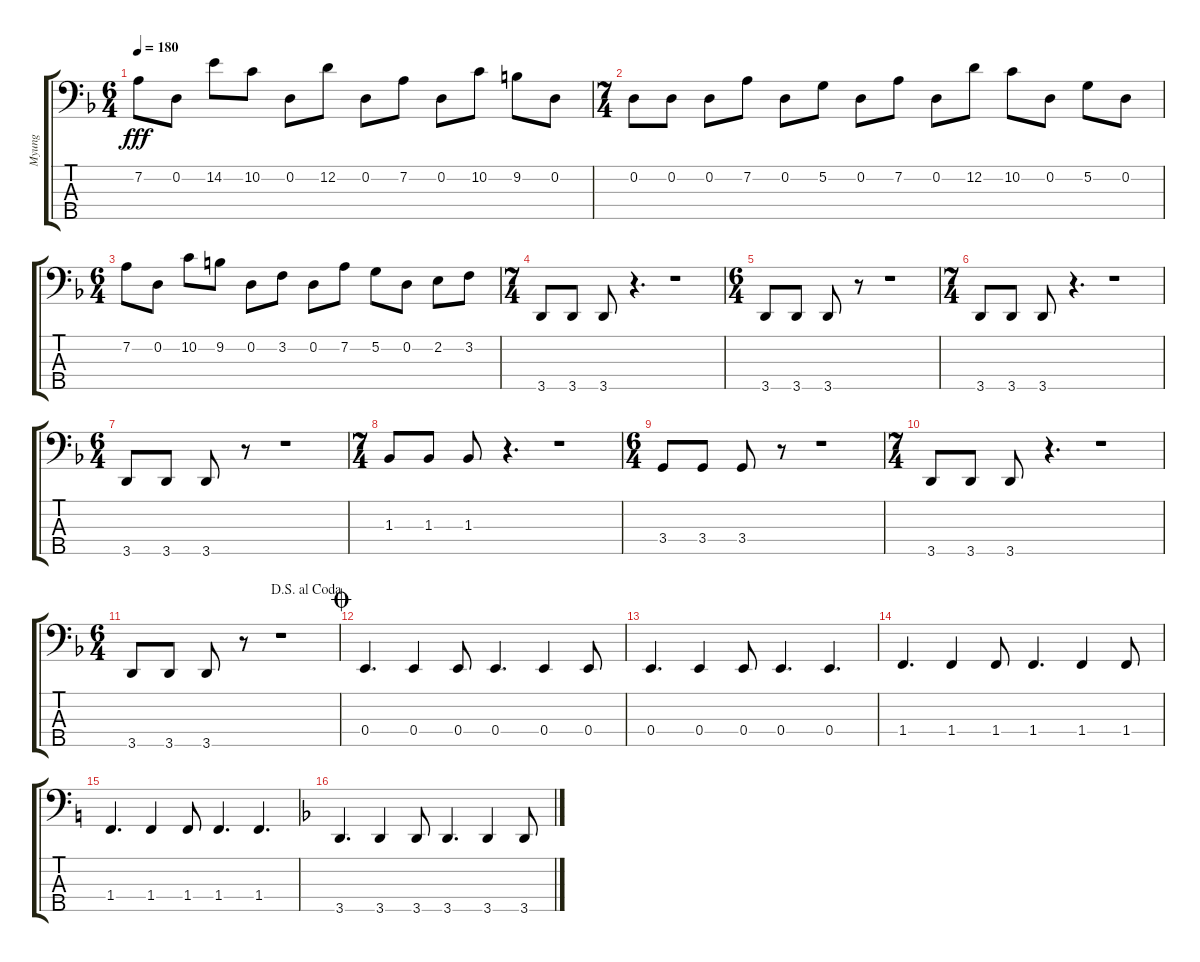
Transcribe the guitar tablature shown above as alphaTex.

\track ("Myung " "Myung ") {instrument electricbassfinger}
\staff {score tabs}
\tuning (G2 D2 A1 E1 B0) {hide}
\ts (6 4)
\tempo 180
\clef f4
\ks f
7.2.8{dy fff} 0.2.8 14.2.8 10.2.8 0.2.8 12.2.8 0.2.8 7.2.8 0.2.8 10.2.8 9.2.8 0.2.8 |
\ts (7 4)
0.2.8 0.2.8 0.2.8 7.2.8 0.2.8 5.2.8 0.2.8 7.2.8 0.2.8 12.2.8 10.2.8 0.2.8 5.2.8 0.2.8 |
\ts (6 4)
7.2.8 0.2.8 10.2.8 9.2.8 0.2.8 3.2.8 0.2.8 7.2.8 5.2.8 0.2.8 2.2.8 3.2.8 |
\ts (7 4)
3.5.8 3.5.8 3.5.8 r.4{d} r.1 |
\ts (6 4)
3.5.8 3.5.8 3.5.8 r.8 r.1 |
\ts (7 4)
3.5.8 3.5.8 3.5.8 r.4{d} r.1 |
\ts (6 4)
3.5.8 3.5.8 3.5.8 r.8 r.1 |
\ts (7 4)
1.3.8 1.3.8 1.3.8 r.4{d} r.1 |
\ts (6 4)
3.4.8 3.4.8 3.4.8 r.8 r.1 |
\ts (7 4)
3.5.8 3.5.8 3.5.8 r.4{d} r.1 |
\ts (6 4)
\jump dalsegnoalcoda
3.5.8 3.5.8 3.5.8 r.8 r.1 |
\jump coda
0.4.4{d} 0.4.4 0.4.8 0.4.4{d} 0.4.4 0.4.8 |
0.4.4{d} 0.4.4 0.4.8 0.4.4{d} 0.4.4{d} |
1.4.4{d} 1.4.4 1.4.8 1.4.4{d} 1.4.4 1.4.8 |
\ks c
1.4.4{d} 1.4.4 1.4.8 1.4.4{d} 1.4.4{d} |
\ks f
3.5.4{d} 3.5.4 3.5.8 3.5.4{d} 3.5.4 3.5.8
